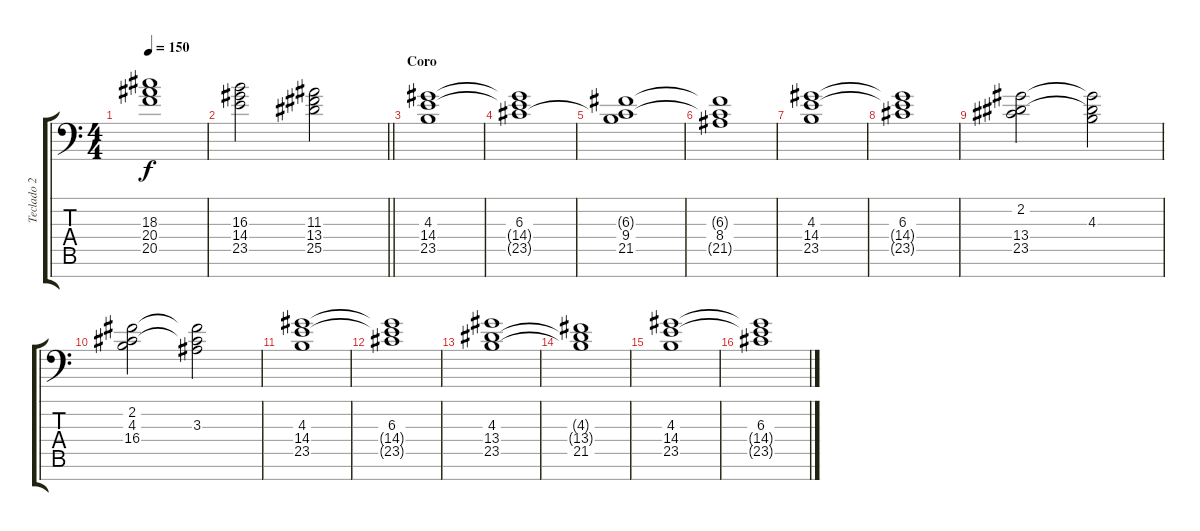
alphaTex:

\track ("Teclado 2" "Teclado 2") {instrument stringensemble1}
\staff {score tabs}
\tuning (E4 B3 G3 D3 A2 E2 C-1) {hide}
\ts (4 4)
\tempo 150
\clef f4
\ks c
(18.3 20.4 20.5).1{dy f} |
\barLineRight lightlight
(16.3 14.4 23.5).2 (11.3 13.4 25.5).2 |
\section ("" "Coro")
(4.3 14.4 23.5).1 |
(6.3 14.4{t} 23.5{t}).1 |
(6.3{t} 9.4 21.5).1 |
(6.3{t} 8.4 21.5{t}).1 |
(4.3 14.4 23.5).1 |
(6.3 14.4{t} 23.5{t}).1 |
(2.2 13.4 23.5).2 (4.3 13.4{t} 23.5{t}).2 |
(2.2 4.3 16.4).2 (2.2{t} 3.3 16.4{t}).2 |
(4.3 14.4 23.5).1 |
(6.3 14.4{t} 23.5{t}).1 |
(4.3 13.4 23.5).1 |
(4.3{t} 13.4{t} 21.5).1 |
(4.3 14.4 23.5).1 |
(6.3 14.4{t} 23.5{t}).1
